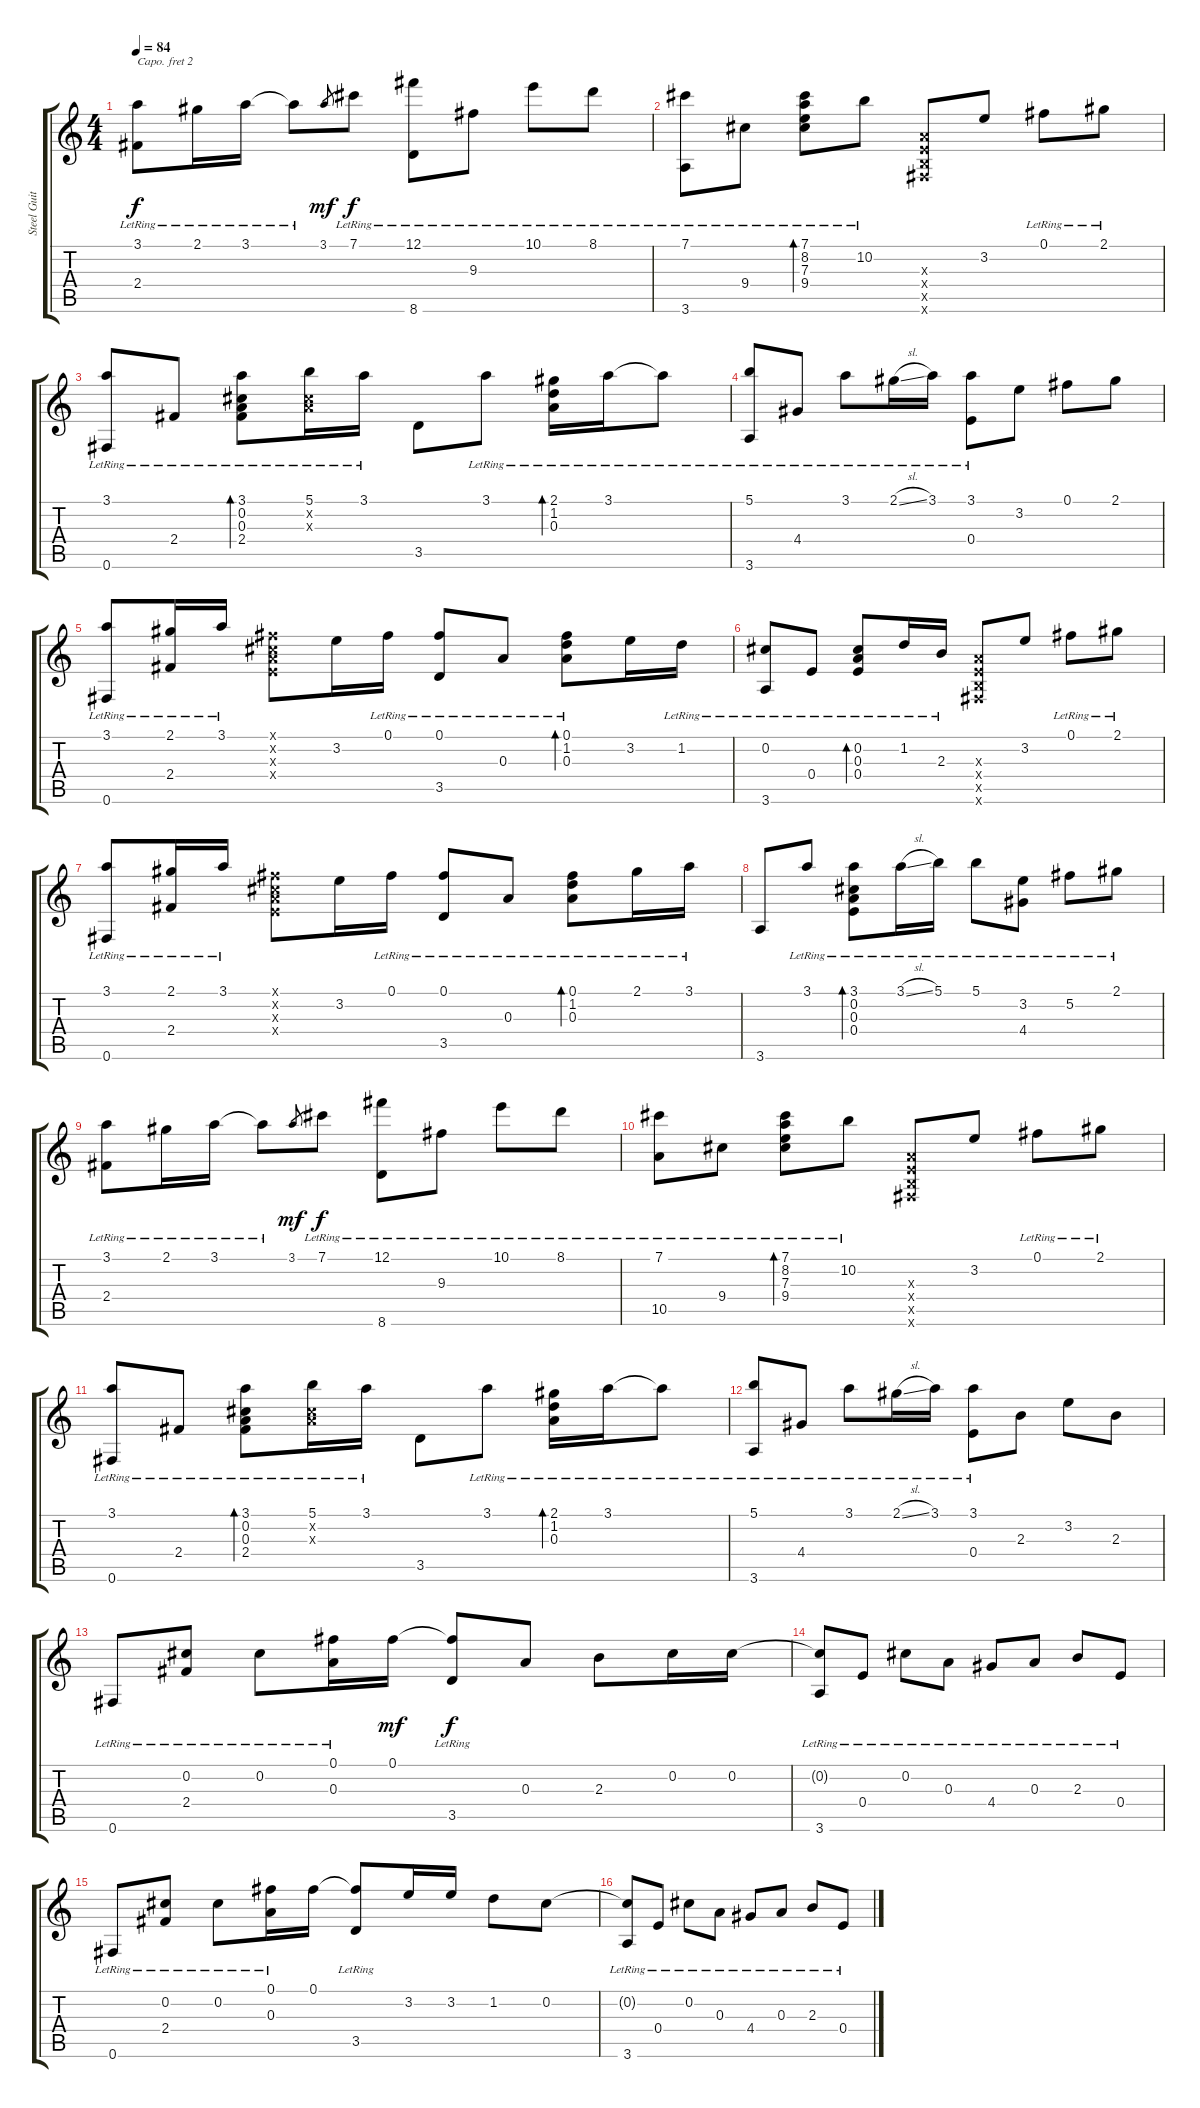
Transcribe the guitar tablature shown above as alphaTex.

\track ("Steel Guitar" "Steel Guit") {instrument acousticguitarsteel}
\staff {score tabs}
\capo 2
\tuning (E4 B3 G3 D3 A2 E2) {hide}
\ts (4 4)
\tempo 84
\clef g2
\ks c
(3.1{lr} 2.4{lr}).8{dy f} 2.1{lr}.16 3.1{lr}.16 3.1{lr t}.8 3.1.8{gr dy mf} 7.1{lr}.8{dy f} (12.1{lr} 8.6).8 9.3{lr}.8 10.1{lr}.8 8.1{lr}.8 |
(7.1{lr} 3.6).8 9.4{lr}.8 (7.1{lr} 8.2{lr} 7.3{lr} 9.4{lr}).8{bd 60} 10.2{lr}.8 (0.3{x} 0.4{x} 0.5{x} 0.6{x}).8 3.2.8 0.1{lr}.8 2.1{lr}.8 |
(3.1{lr} 0.6{lr}).8 2.4{lr}.8 (3.1{lr} 0.2{lr} 0.3{lr} 2.4{lr}).8{bd 60} (5.1{lr} 0.2{x} 0.3{x}).16 3.1{lr}.16 3.5.8 3.1{lr}.8 (2.1{lr} 1.2{lr} 0.3{lr}).16{bd 60} 3.1{lr}.16 3.1{lr t}.8 |
(5.1{lr} 3.6{lr}).8 4.4{lr}.8 3.1{lr}.8 2.1{sl lr}.16 3.1{lr}.16 (3.1{lr} 0.4).8 3.2.8 0.1.8 2.1.8 |
(3.1{lr} 0.6{lr}).8 (2.1{lr} 2.4{lr}).16 3.1{lr}.16 (0.1{x} 0.2{x} 0.3{x} 0.4{x}).8 3.2.16 0.1{lr}.16 (0.1{lr} 3.5).8 0.3{lr}.8 (0.1{lr} 1.2{lr} 0.3{lr}).8{bd 60} 3.2.16 1.2{lr}.16 |
(0.2{lr} 3.6).8 0.4{lr}.8 (0.2{lr} 0.3{lr} 0.4{lr}).8{bd 60} 1.2{lr}.16 2.3{lr}.16 (0.3{x} 0.4{x} 0.5{x} 0.6{x}).8 3.2.8 0.1{lr}.8 2.1{lr}.8 |
(3.1{lr} 0.6{lr}).8 (2.1{lr} 2.4{lr}).16 3.1{lr}.16 (0.1{x} 0.2{x} 0.3{x} 0.4{x}).8 3.2.16 0.1{lr}.16 (0.1{lr} 3.5).8 0.3{lr}.8 (0.1{lr} 1.2{lr} 0.3{lr}).8{bd 60} 2.1{lr}.16 3.1{lr}.16 |
3.6.8 3.1{lr}.8 (3.1{lr} 0.2{lr} 0.3{lr} 0.4{lr}).8{bd 60} 3.1{sl lr}.16 5.1{lr}.16 5.1{lr}.8 (3.2{lr} 4.4{lr}).8 5.2{lr}.8 2.1{lr}.8 |
(3.1{lr} 2.4{lr}).8 2.1{lr}.16 3.1{lr}.16 3.1{lr t}.8 3.1.8{gr dy mf} 7.1{lr}.8{dy f} (12.1{lr} 8.6).8 9.3{lr}.8 10.1{lr}.8 8.1{lr}.8 |
(7.1{lr} 10.5).8 9.4{lr}.8 (7.1{lr} 8.2{lr} 7.3{lr} 9.4{lr}).8{bd 60} 10.2{lr}.8 (0.3{x} 0.4{x} 0.5{x} 0.6{x}).8 3.2.8 0.1{lr}.8 2.1{lr}.8 |
(3.1{lr} 0.6{lr}).8 2.4{lr}.8 (3.1{lr} 0.2{lr} 0.3{lr} 2.4{lr}).8{bd 60} (5.1{lr} 0.2{x} 0.3{x}).16 3.1{lr}.16 3.5.8 3.1{lr}.8 (2.1{lr} 1.2{lr} 0.3{lr}).16{bd 60} 3.1{lr}.16 3.1{lr t}.8 |
(5.1{lr} 3.6{lr}).8 4.4{lr}.8 3.1{lr}.8 2.1{sl lr}.16 3.1{lr}.16 (3.1{lr} 0.4).8 2.3.8 3.2.8 2.3.8 |
0.6{lr}.8 (0.2 2.4{lr}).8 0.2{lr}.8 (0.1 0.3{lr}).16 0.1.16{dy mf} (0.1{t} 3.5{lr}).8{dy f} 0.3.8 2.3.8 0.2.16 0.2.16 |
(0.2{t} 3.6{lr}).8 0.4{lr}.8 0.2{lr}.8 0.3{lr}.8 4.4{lr}.8 0.3{lr}.8 2.3{lr}.8 0.4{lr}.8 |
0.6{lr}.8 (0.2 2.4{lr}).8 0.2{lr}.8 (0.1 0.3{lr}).16 0.1.16 (0.1{t} 3.5{lr}).8 3.2.16 3.2.16 1.2.8 0.2.8 |
(0.2{t} 3.6{lr}).8 0.4{lr}.8 0.2{lr}.8 0.3{lr}.8 4.4{lr}.8 0.3{lr}.8 2.3{lr}.8 0.4{lr}.8
